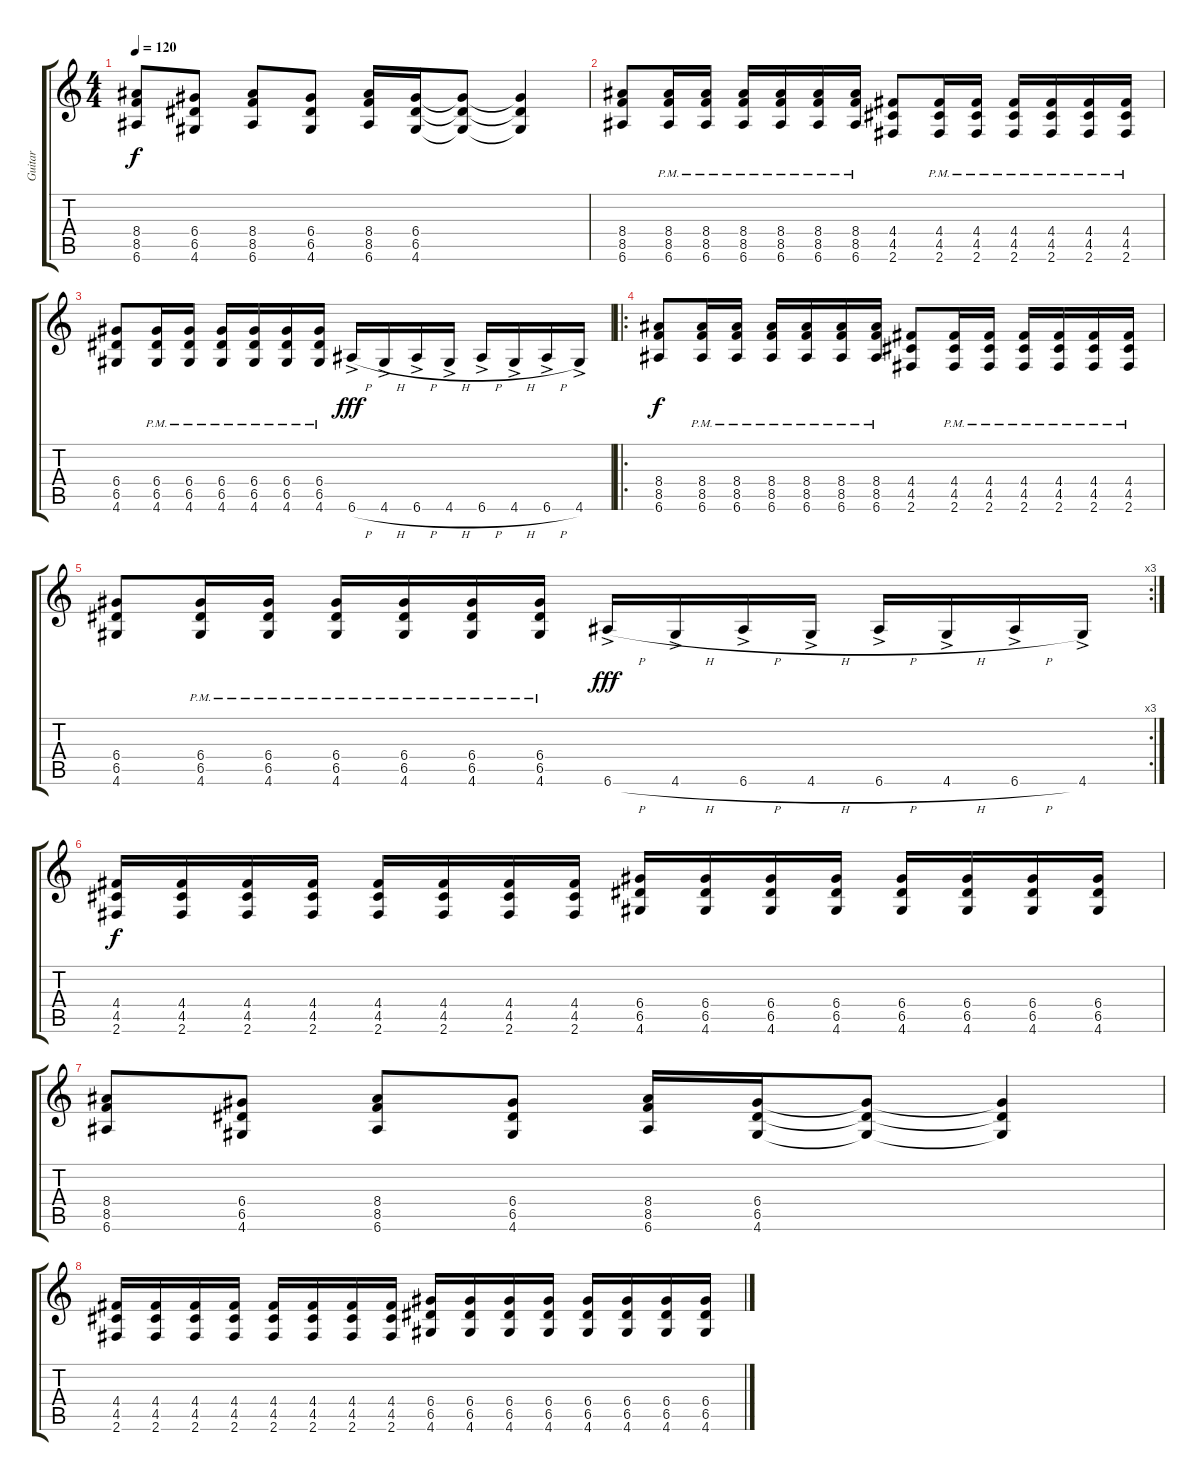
\track ("Guitar" "Guitar") {instrument distortionguitar}
\staff {score tabs}
\tuning (E4 B3 G3 D3 A2 E2) {hide}
\ts (4 4)
\tempo 120
\clef g2
\ks c
(8.4 8.5 6.6).8{dy f} (6.4 6.5 4.6).8 (8.4 8.5 6.6).8 (6.4 6.5 4.6).8 (8.4 8.5 6.6).16 (6.4 6.5 4.6).16 (6.4{t} 6.5{t} 4.6{t}).8 (6.4{t} 6.5{t} 4.6{t}).4 |
(8.4 8.5 6.6).8 (8.4{pm} 8.5{pm} 6.6{pm}).16 (8.4{pm} 8.5{pm} 6.6{pm}).16 (8.4{pm} 8.5{pm} 6.6{pm}).16 (8.4{pm} 8.5{pm} 6.6{pm}).16 (8.4{pm} 8.5{pm} 6.6{pm}).16 (8.4{pm} 8.5{pm} 6.6{pm}).16 (4.4 4.5 2.6).8 (4.4{pm} 4.5{pm} 2.6{pm}).16 (4.4{pm} 4.5{pm} 2.6{pm}).16 (4.4{pm} 4.5 2.6{pm}).16 (4.4{pm} 4.5{pm} 2.6{pm}).16 (4.4{pm} 4.5{pm} 2.6{pm}).16 (4.4{pm} 4.5{pm} 2.6{pm}).16 |
(6.4 6.5 4.6).8 (6.4{pm} 6.5{pm} 4.6{pm}).16 (6.4{pm} 6.5{pm} 4.6{pm}).16 (6.4{pm} 6.5{pm} 4.6{pm}).16 (6.4{pm} 6.5{pm} 4.6{pm}).16 (6.4{pm} 6.5{pm} 4.6{pm}).16 (6.4{pm} 6.5{pm} 4.6{pm}).16 6.6{h ac}.16{dy fff} 4.6{h ac}.16 6.6{h ac}.16 4.6{h ac}.16 6.6{h ac}.16 4.6{h ac}.16 6.6{h ac}.16 4.6{ac}.16 |
\ro
(8.4 8.5 6.6).8{dy f} (8.4{pm} 8.5{pm} 6.6{pm}).16 (8.4{pm} 8.5{pm} 6.6{pm}).16 (8.4{pm} 8.5{pm} 6.6{pm}).16 (8.4{pm} 8.5{pm} 6.6{pm}).16 (8.4{pm} 8.5{pm} 6.6{pm}).16 (8.4{pm} 8.5{pm} 6.6{pm}).16 (4.4 4.5 2.6).8 (4.4{pm} 4.5{pm} 2.6{pm}).16 (4.4{pm} 4.5{pm} 2.6{pm}).16 (4.4{pm} 4.5 2.6{pm}).16 (4.4{pm} 4.5{pm} 2.6{pm}).16 (4.4{pm} 4.5{pm} 2.6{pm}).16 (4.4{pm} 4.5{pm} 2.6{pm}).16 |
\rc 3
(6.4 6.5 4.6).8 (6.4{pm} 6.5{pm} 4.6{pm}).16 (6.4{pm} 6.5{pm} 4.6{pm}).16 (6.4{pm} 6.5{pm} 4.6{pm}).16 (6.4{pm} 6.5{pm} 4.6{pm}).16 (6.4{pm} 6.5{pm} 4.6{pm}).16 (6.4{pm} 6.5{pm} 4.6{pm}).16 6.6{h ac}.16{dy fff} 4.6{h ac}.16 6.6{h ac}.16 4.6{h ac}.16 6.6{h ac}.16 4.6{h ac}.16 6.6{h ac}.16 4.6{ac}.16 |
(4.4 4.5 2.6).16{dy f} (4.4 4.5 2.6).16 (4.4 4.5 2.6).16 (4.4 4.5 2.6).16 (4.4 4.5 2.6).16 (4.4 4.5 2.6).16 (4.4 4.5 2.6).16 (4.4 4.5 2.6).16 (6.4 6.5 4.6).16 (6.4 6.5 4.6).16 (6.4 6.5 4.6).16 (6.4 6.5 4.6).16 (6.4 6.5 4.6).16 (6.4 6.5 4.6).16 (6.4 6.5 4.6).16 (6.4 6.5 4.6).16 |
(8.4 8.5 6.6).8 (6.4 6.5 4.6).8 (8.4 8.5 6.6).8 (6.4 6.5 4.6).8 (8.4 8.5 6.6).16 (6.4 6.5 4.6).16 (6.4{t} 6.5{t} 4.6{t}).8 (6.4{t} 6.5{t} 4.6{t}).4 |
(4.4 4.5 2.6).16 (4.4 4.5 2.6).16 (4.4 4.5 2.6).16 (4.4 4.5 2.6).16 (4.4 4.5 2.6).16 (4.4 4.5 2.6).16 (4.4 4.5 2.6).16 (4.4 4.5 2.6).16 (6.4 6.5 4.6).16 (6.4 6.5 4.6).16 (6.4 6.5 4.6).16 (6.4 6.5 4.6).16 (6.4 6.5 4.6).16 (6.4 6.5 4.6).16 (6.4 6.5 4.6).16 (6.4 6.5 4.6).16
